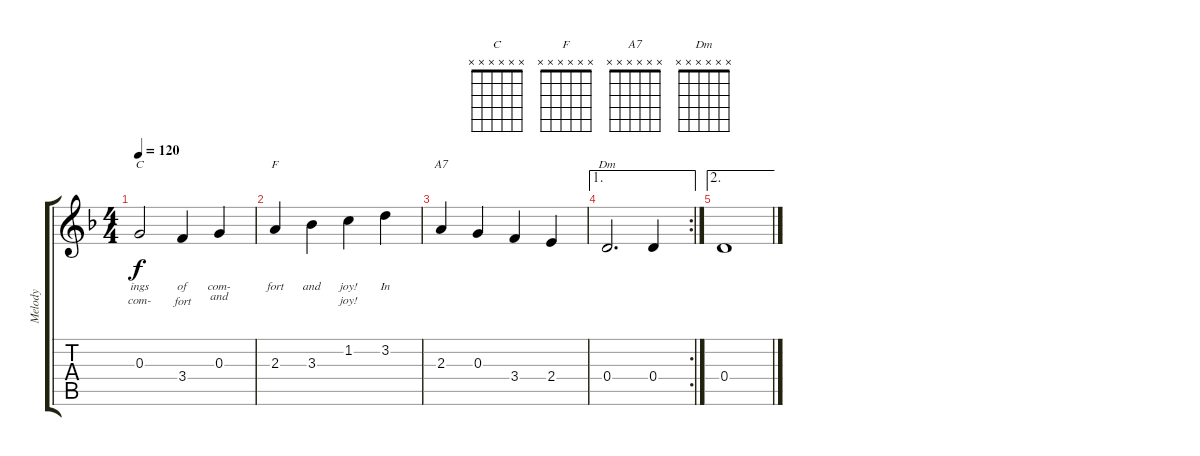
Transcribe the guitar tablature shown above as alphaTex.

\track ("Melody" "Melody") {instrument acousticguitarsteel}
\staff {score tabs}
\tuning (E4 B3 G3 D3 A2 E2) {hide}
\chord ("C" x x x x x x)
\chord ("F" x x x x x x)
\chord ("A7" x x x x x x)
\chord ("Dm" x x x x x x)
\ts (4 4)
\tempo 120
\clef g2
\ks dminor
0.3.2{ch "C" lyrics (0 "ings") lyrics (1 "com-") lyrics (2 "") lyrics (3 "") lyrics (4 "") dy f} 3.4.4{lyrics (0 "of") lyrics (1 "fort") lyrics (2 "") lyrics (3 "") lyrics (4 "")} 0.3.4{lyrics (0 "com-") lyrics (1 "and") lyrics (2 "") lyrics (3 "") lyrics (4 "")} |
2.3.4{ch "F" lyrics (0 "fort") lyrics (1 "") lyrics (2 "") lyrics (3 "") lyrics (4 "")} 3.3.4{lyrics (0 "and") lyrics (1 "") lyrics (2 "") lyrics (3 "") lyrics (4 "")} 1.2.4{lyrics (0 "joy!") lyrics (1 "joy!") lyrics (2 "") lyrics (3 "") lyrics (4 "")} 3.2.4{lyrics (0 "In") lyrics (1 "") lyrics (2 "") lyrics (3 "") lyrics (4 "")} |
2.3.4{ch "A7"} 0.3.4 3.4.4 2.4.4 |
\ae 1
\rc 2
0.4.2{d ch "Dm"} 0.4.4 |
\ae 2
0.4.1
